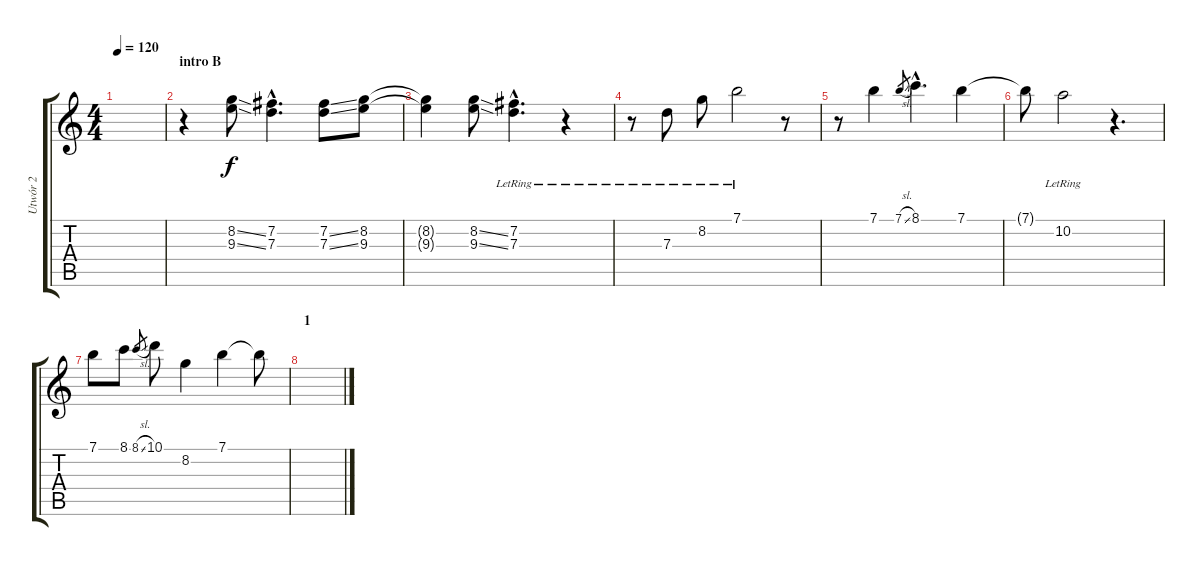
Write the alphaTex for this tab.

\track ("Utwór 2" "Utwór 2") {instrument acousticguitarsteel}
\staff {score tabs}
\tuning (E4 B3 G3 D3 A2 E2) {hide}
\ts (4 4)
\tempo 120
\clef g2
\ks c
|
\section ("" "intro B")
r.4 (8.2{ss} 9.3{ss}).8 (7.2{hac} 7.3{hac}).4{d} (7.2{ss} 7.3{ss}).8 (8.2 9.3).8 |
(8.2{t} 9.3{t}).4 (8.2{ss} 9.3{ss}).8 (7.2{hac lr} 7.3{hac lr}).4{d} r.4 |
r.8 7.3{lr}.8 8.2{lr}.8 7.1{lr}.2 r.8 |
r.8 7.1.4 7.1{sl}.8{gr} 8.1{hac}.4{d} 7.1.4 |
7.1{t}.8 10.2{lr}.2 r.4{d} |
7.1.8 8.1.8 8.1{sl}.8{gr} 10.1.8 8.2.4 7.1.4 7.1{t}.8 |
\section ("" "1")
